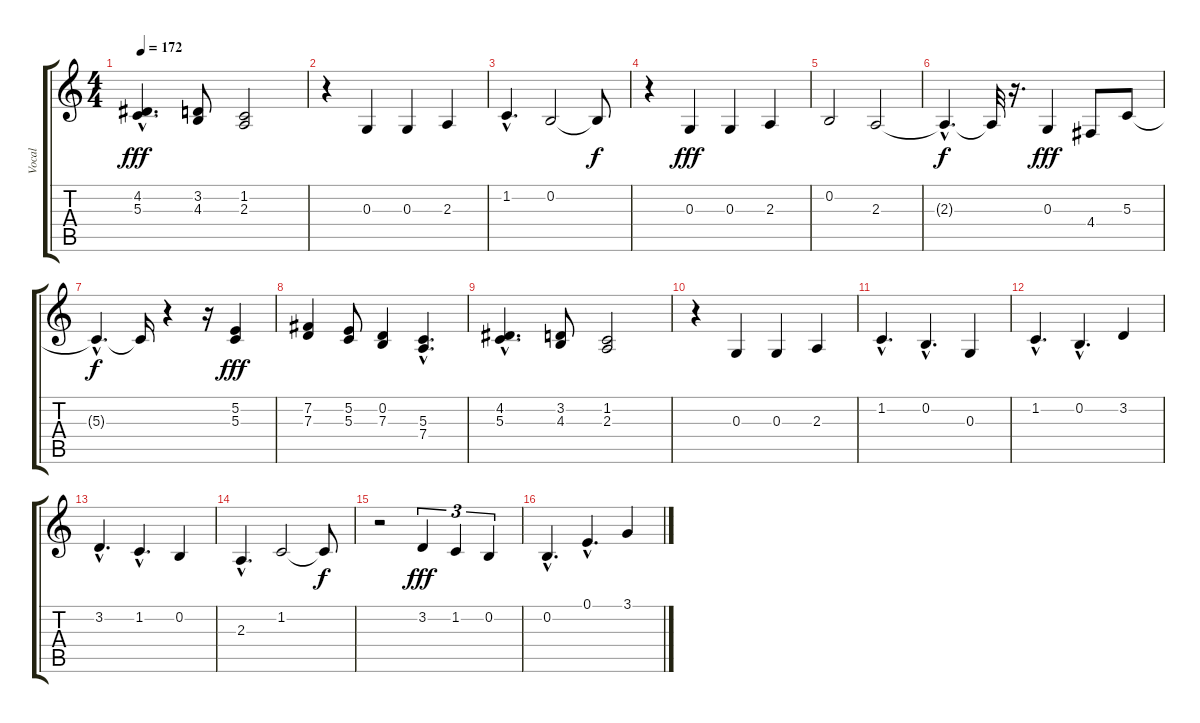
\track ("Vocal" "Vocal") {instrument flute}
\staff {score tabs}
\tuning (E4 B3 G3 D3 A2 E2) {hide}
\ts (4 4)
\tempo 172
\clef g2
\ks c
(4.2{hac} 5.3{hac}).4{d dy fff} (3.2 4.3).8 (1.2 2.3).2 |
r.4 0.3.4 0.3.4 2.3.4 |
1.2{hac}.4{d} 0.2.2 0.2{t}.8{dy f} |
r.4 0.3.4{dy fff} 0.3.4 2.3.4 |
0.2.2 2.3.2 |
2.3{hac t}.4{d dy f} 2.3{t}.32 r.16{d} 0.3.4{dy fff} 4.4.8 5.3.8 |
5.3{hac t}.4{d dy f} 5.3{t}.16 r.4 r.16 (5.2 5.3).4{dy fff} |
(7.2 7.3).4 (5.2 5.3).8 (0.2 7.3).4 (5.3{hac} 7.4{hac}).4{d} |
(4.2{hac} 5.3{hac}).4{d} (3.2 4.3).8 (1.2 2.3).2 |
r.4 0.3.4 0.3.4 2.3.4 |
1.2{hac}.4{d} 0.2{hac}.4{d} 0.3.4 |
1.2{hac}.4{d} 0.2{hac}.4{d} 3.2.4 |
3.2{hac}.4{d} 1.2{hac}.4{d} 0.2.4 |
2.3{hac}.4{d} 1.2.2 1.2{t}.8{dy f} |
r.2 3.2.4{tu (3 2) dy fff} 1.2.4{tu (3 2)} 0.2.4{tu (3 2)} |
0.2{hac}.4{d} 0.1{hac}.4{d} 3.1.4
